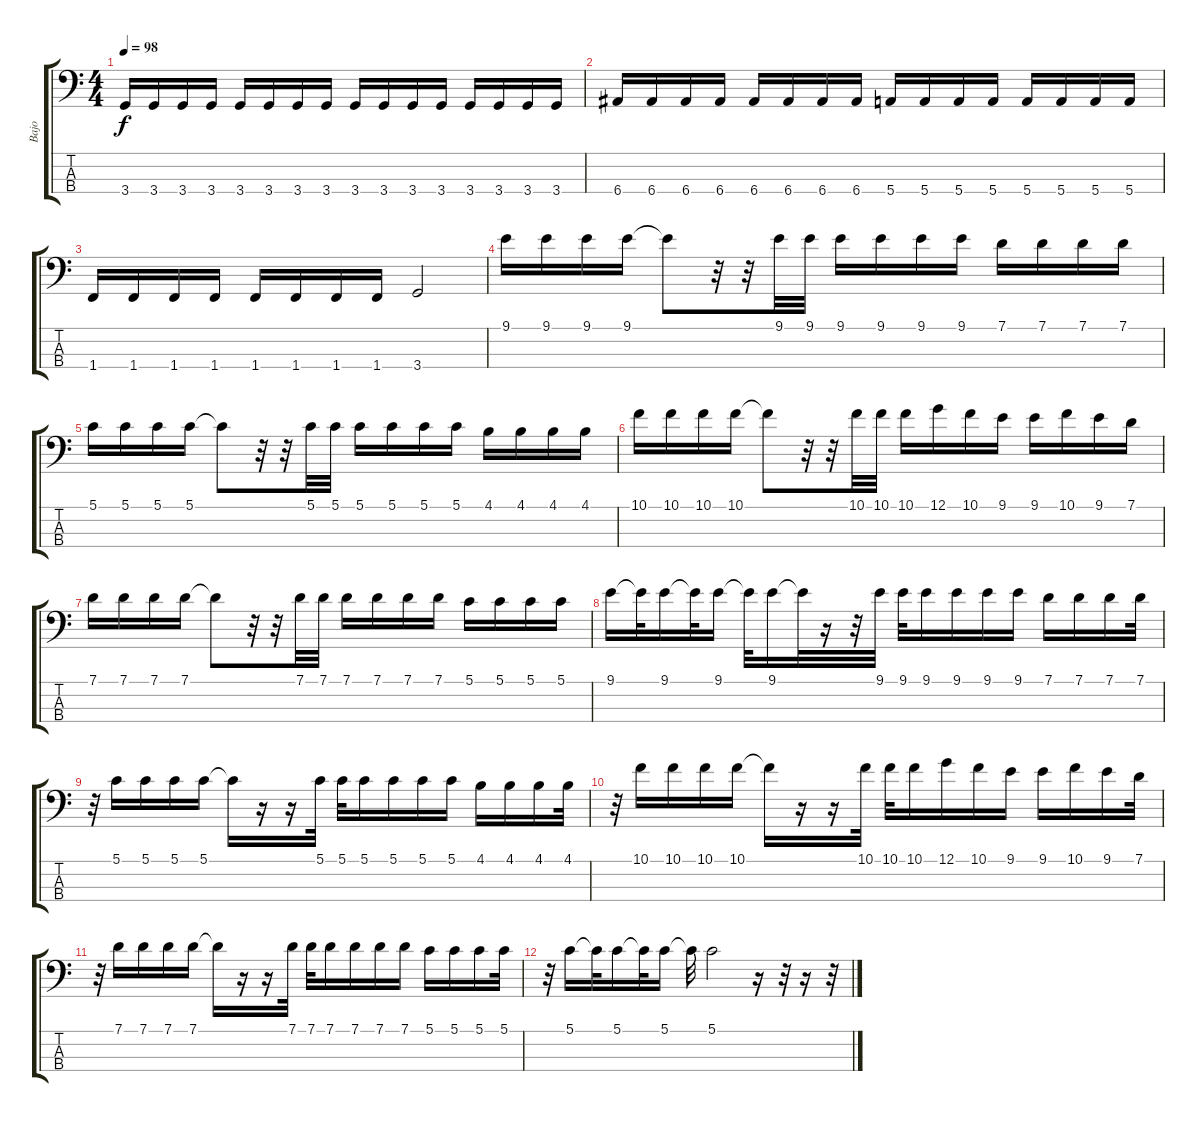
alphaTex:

\track ("Bajo" "Bajo") {instrument acousticguitarnylon}
\staff {score tabs}
\tuning (G2 D2 A1 E1) {hide}
\ts (4 4)
\tempo 98
\clef f4
\ks c
3.4.16{dy f} 3.4.16 3.4.16 3.4.16 3.4.16 3.4.16 3.4.16 3.4.16 3.4.16 3.4.16 3.4.16 3.4.16 3.4.16 3.4.16 3.4.16 3.4.16 |
6.4.16 6.4.16 6.4.16 6.4.16 6.4.16 6.4.16 6.4.16 6.4.16 5.4.16 5.4.16 5.4.16 5.4.16 5.4.16 5.4.16 5.4.16 5.4.16 |
1.4.16 1.4.16 1.4.16 1.4.16 1.4.16 1.4.16 1.4.16 1.4.16 3.4.2 |
9.1.16 9.1.16 9.1.16 9.1.16 9.1{t}.8 r.32 r.32 9.1.32 9.1.32 9.1.16 9.1.16 9.1.16 9.1.16 7.1.16 7.1.16 7.1.16 7.1.16 |
5.1.16 5.1.16 5.1.16 5.1.16 5.1{t}.8 r.32 r.32 5.1.32 5.1.32 5.1.16 5.1.16 5.1.16 5.1.16 4.1.16 4.1.16 4.1.16 4.1.16 |
10.1.16 10.1.16 10.1.16 10.1.16 10.1{t}.8 r.32 r.32 10.1.32 10.1.32 10.1.16 12.1.16 10.1.16 9.1.16 9.1.16 10.1.16 9.1.16 7.1.16 |
7.1.16 7.1.16 7.1.16 7.1.16 7.1{t}.8 r.32 r.32 7.1.32 7.1.32 7.1.16 7.1.16 7.1.16 7.1.16 5.1.16 5.1.16 5.1.16 5.1.16 |
9.1.16 9.1{t}.32 9.1.16 9.1{t}.32 9.1.16 9.1{t}.32 9.1.16 9.1{t}.32 r.16 r.32 9.1.32 9.1.32 9.1.16 9.1.16 9.1.16 9.1.16 7.1.16 7.1.16 7.1.16 7.1.32 |
r.32 5.1.16 5.1.16 5.1.16 5.1.16 5.1{t}.16 r.16 r.16 5.1.32 5.1.32 5.1.16 5.1.16 5.1.16 5.1.16 4.1.16 4.1.16 4.1.16 4.1.32 |
r.32 10.1.16 10.1.16 10.1.16 10.1.16 10.1{t}.16 r.16 r.16 10.1.32 10.1.32 10.1.16 12.1.16 10.1.16 9.1.16 9.1.16 10.1.16 9.1.16 7.1.32 |
r.32 7.1.16 7.1.16 7.1.16 7.1.16 7.1{t}.16 r.16 r.16 7.1.32 7.1.32 7.1.16 7.1.16 7.1.16 7.1.16 5.1.16 5.1.16 5.1.16 5.1.32 |
r.32 5.1.16 5.1{t}.32 5.1.16 5.1{t}.32 5.1.16 5.1{t}.32 5.1.2 r.16 r.32 r.16 r.32
